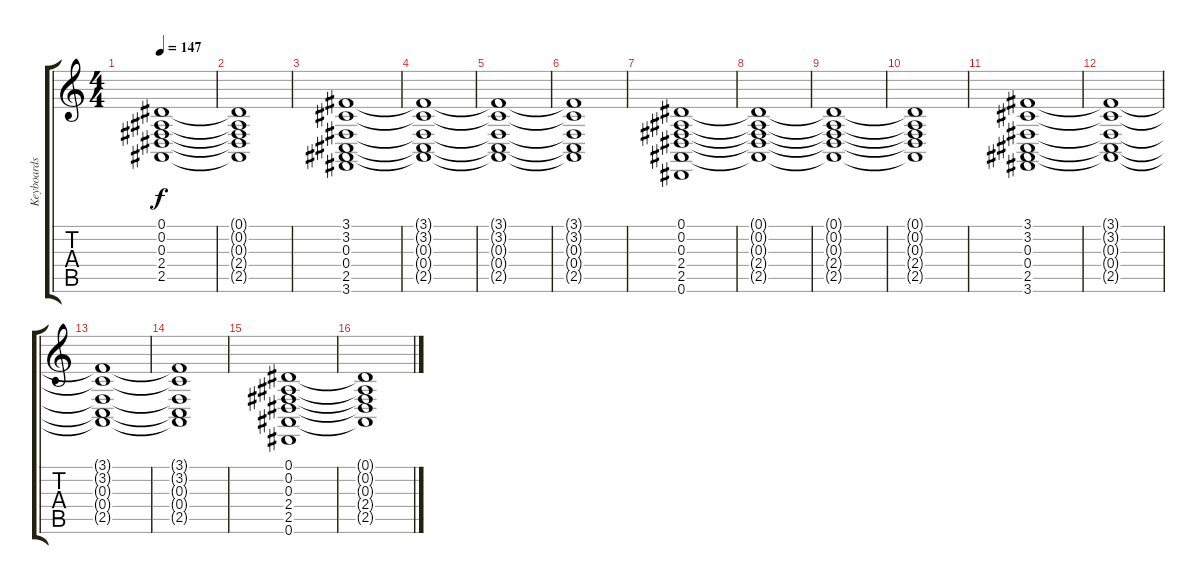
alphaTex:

\track ("Keyboards" "Keyboards") {instrument synthstrings2}
\staff {score tabs}
\tuning (Eb4 Bb3 Gb3 Db3 Ab2 Eb2) {hide}
\ts (4 4)
\tempo 147
\clef g2
\ks c
(0.1{t} 0.2{t} 0.3{t} 2.4{t} 2.5{t}).1{dy f} |
(0.1{t} 0.2{t} 0.3{t} 2.4{t} 2.5{t}).1 |
(3.1 3.2 0.3 0.4 2.5 3.6).1 |
(3.1{t} 3.2{t} 0.3{t} 0.4{t} 2.5{t}).1 |
(3.1{t} 3.2{t} 0.3{t} 0.4{t} 2.5{t}).1 |
(3.1{t} 3.2{t} 0.3{t} 0.4{t} 2.5{t}).1 |
(0.1 0.2 0.3 2.4 2.5 0.6).1 |
(0.1{t} 0.2{t} 0.3{t} 2.4{t} 2.5{t}).1 |
(0.1{t} 0.2{t} 0.3{t} 2.4{t} 2.5{t}).1 |
(0.1{t} 0.2{t} 0.3{t} 2.4{t} 2.5{t}).1 |
(3.1 3.2 0.3 0.4 2.5 3.6).1 |
(3.1{t} 3.2{t} 0.3{t} 0.4{t} 2.5{t}).1 |
(3.1{t} 3.2{t} 0.3{t} 0.4{t} 2.5{t}).1 |
(3.1{t} 3.2{t} 0.3{t} 0.4{t} 2.5{t}).1 |
(0.1 0.2 0.3 2.4 2.5 0.6).1 |
(0.1{t} 0.2{t} 0.3{t} 2.4{t} 2.5{t}).1
